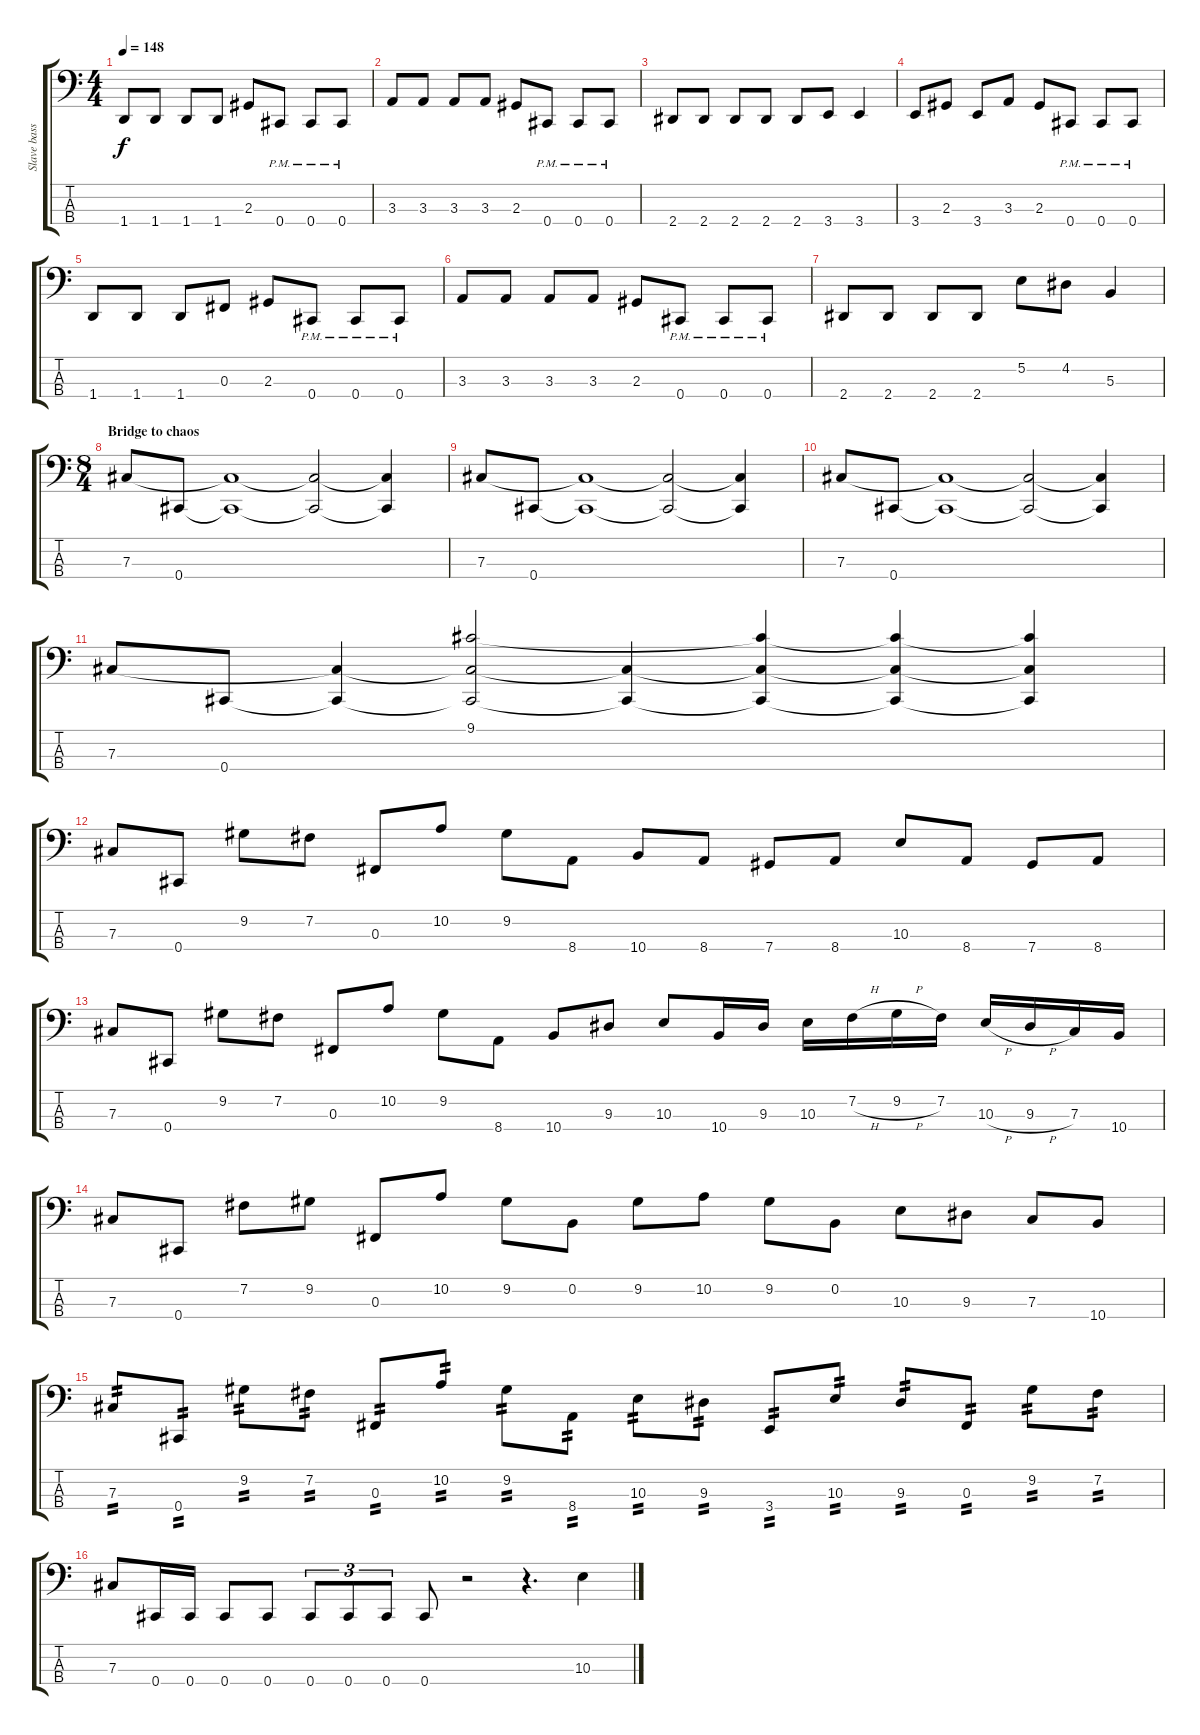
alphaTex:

\track ("Slave bass(charles)" "Slave bass") {instrument electricbassfinger}
\staff {score tabs}
\tuning (E2 B1 Gb1 Db1) {hide}
\ts (4 4)
\tempo 148
\clef f4
\ks c
1.4.8{dy f} 1.4.8 1.4.8 1.4.8 2.3.8 0.4{pm}.8 0.4{pm}.8 0.4{pm}.8 |
3.3.8 3.3.8 3.3.8 3.3.8 2.3.8 0.4{pm}.8 0.4{pm}.8 0.4{pm}.8 |
2.4.8 2.4.8 2.4.8 2.4.8 2.4.8 3.4.8 3.4.4 |
3.4.8 2.3.8 3.4.8 3.3.8 2.3.8 0.4{pm}.8 0.4{pm}.8 0.4{pm}.8 |
1.4.8 1.4.8 1.4.8 0.3.8 2.3.8 0.4{pm}.8 0.4{pm}.8 0.4{pm}.8 |
3.3.8 3.3.8 3.3.8 3.3.8 2.3.8 0.4{pm}.8 0.4{pm}.8 0.4{pm}.8 |
2.4.8 2.4.8 2.4.8 2.4.8 5.2.8 4.2.8 5.3.4 |
\ts (8 4)
\section ("" "Bridge to chaos")
7.3.8 0.4.8 (7.3{t} 0.4{t}).1 (7.3{t} 0.4{t}).2 (7.3{t} 0.4{t}).4 |
7.3.8 0.4.8 (7.3{t} 0.4{t}).1 (7.3{t} 0.4{t}).2 (7.3{t} 0.4{t}).4 |
7.3.8 0.4.8 (7.3{t} 0.4{t}).1 (7.3{t} 0.4{t}).2 (7.3{t} 0.4{t}).4 |
7.3.8 0.4.8 (7.3{t} 0.4{t}).4 (9.1 7.3{t} 0.4{t}).2 (7.3{t} 0.4{t}).4 (9.1{t} 7.3{t} 0.4{t}).4 (9.1{t} 7.3{t} 0.4{t}).4 (9.1{t} 7.3{t} 0.4{t}).4 |
7.3.8 0.4.8 9.2.8 7.2.8 0.3.8 10.2.8 9.2.8 8.4.8 10.4.8 8.4.8 7.4.8 8.4.8 10.3.8 8.4.8 7.4.8 8.4.8 |
7.3.8 0.4.8 9.2.8 7.2.8 0.3.8 10.2.8 9.2.8 8.4.8 10.4.8 9.3.8 10.3.8 10.4.16 9.3.16 10.3.16 7.2{h}.16 9.2{h}.16 7.2.16 10.3{h}.16 9.3{h}.16 7.3.16 10.4.16 |
7.3.8 0.4.8 7.2.8 9.2.8 0.3.8 10.2.8 9.2.8 0.2.8 9.2.8 10.2.8 9.2.8 0.2.8 10.3.8 9.3.8 7.3.8 10.4.8 |
7.3.8{tp 2} 0.4.8{tp 2} 9.2.8{tp 2} 7.2.8{tp 2} 0.3.8{tp 2} 10.2.8{tp 2} 9.2.8{tp 2} 8.4.8{tp 2} 10.3.8{tp 2} 9.3.8{tp 2} 3.4.8{tp 2} 10.3.8{tp 2} 9.3.8{tp 2} 0.3.8{tp 2} 9.2.8{tp 2} 7.2.8{tp 2} |
7.3.8 0.4.16 0.4.16 0.4.8 0.4.8 0.4.8{tu (3 2)} 0.4.8{tu (3 2)} 0.4.8{tu (3 2)} 0.4.8 r.2 r.4{d} 10.3.4
